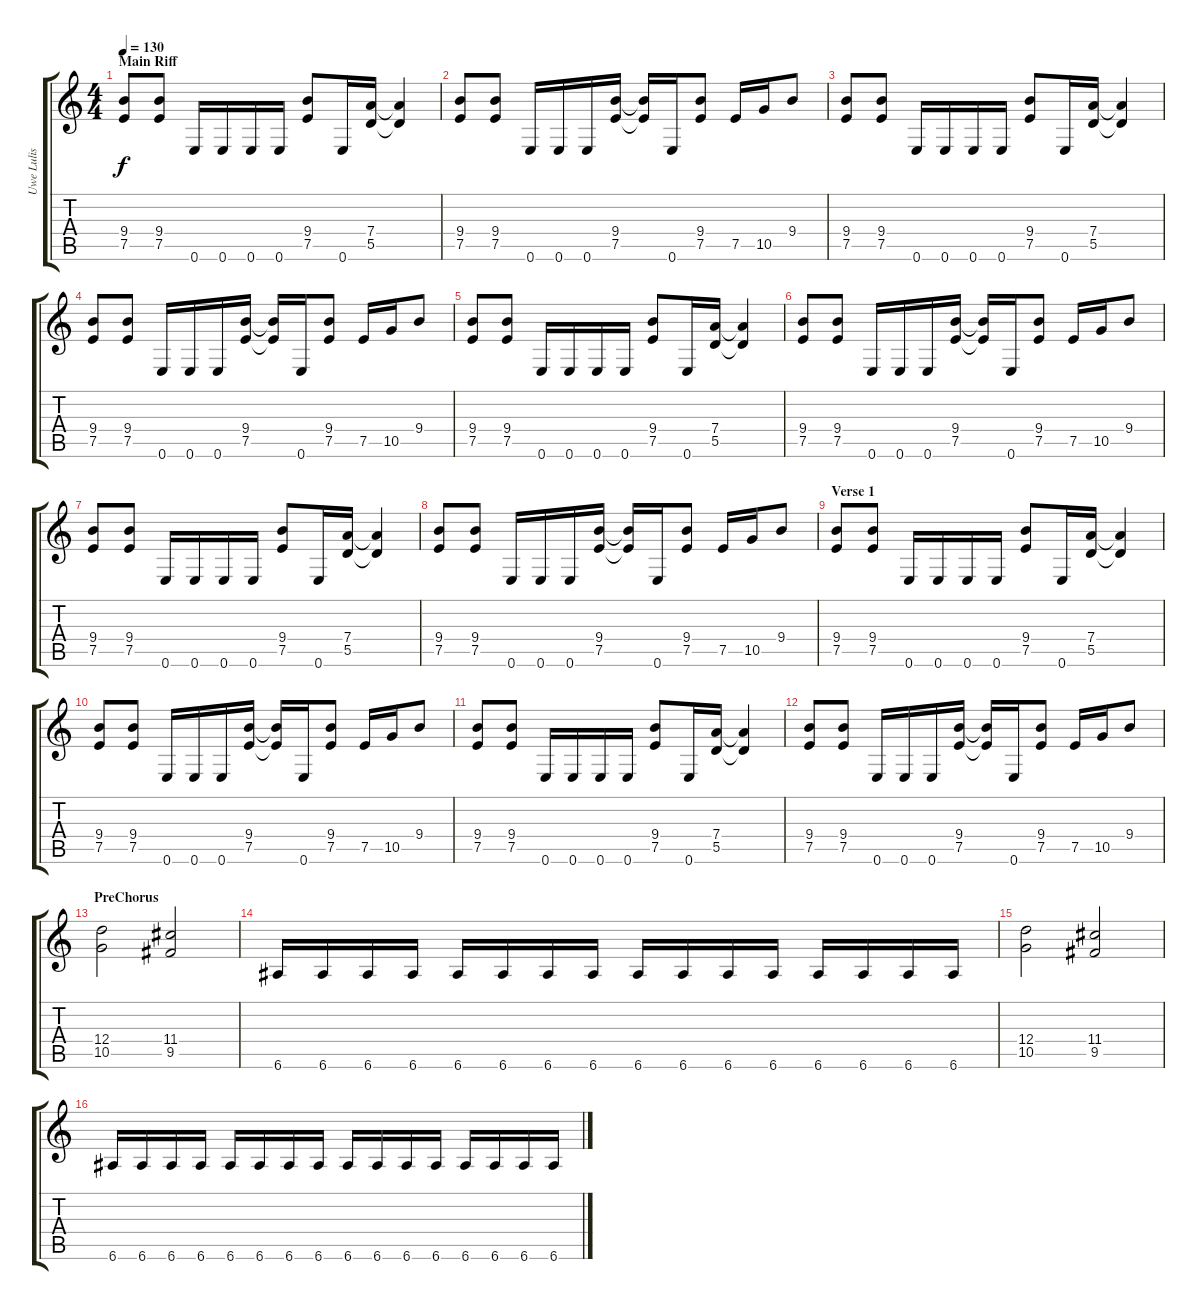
\track ("Uwe Lulis" "Uwe Lulis") {instrument distortionguitar}
\staff {score tabs}
\tuning (E4 B3 G3 D3 A2 E2) {hide}
\ts (4 4)
\section ("" "Main Riff")
\tempo 130
\clef g2
\ks c
(9.4 7.5).8{dy f instrument distortionguitar} (9.4 7.5).8 0.6.16 0.6.16 0.6.16 0.6.16 (9.4 7.5).8 0.6.16 (7.4 5.5).16 (7.4{t} 5.5{t}).4 |
(9.4 7.5).8 (9.4 7.5).8 0.6.16 0.6.16 0.6.16 (9.4 7.5).16 (9.4{t} 7.5{t}).16 0.6.16 (9.4 7.5).8 7.5.16 10.5.16 9.4.8 |
(9.4 7.5).8 (9.4 7.5).8 0.6.16 0.6.16 0.6.16 0.6.16 (9.4 7.5).8 0.6.16 (7.4 5.5).16 (7.4{t} 5.5{t}).4 |
(9.4 7.5).8 (9.4 7.5).8 0.6.16 0.6.16 0.6.16 (9.4 7.5).16 (9.4{t} 7.5{t}).16 0.6.16 (9.4 7.5).8 7.5.16 10.5.16 9.4.8 |
(9.4 7.5).8 (9.4 7.5).8 0.6.16 0.6.16 0.6.16 0.6.16 (9.4 7.5).8 0.6.16 (7.4 5.5).16 (7.4{t} 5.5{t}).4 |
(9.4 7.5).8 (9.4 7.5).8 0.6.16 0.6.16 0.6.16 (9.4 7.5).16 (9.4{t} 7.5{t}).16 0.6.16 (9.4 7.5).8 7.5.16 10.5.16 9.4.8 |
(9.4 7.5).8 (9.4 7.5).8 0.6.16 0.6.16 0.6.16 0.6.16 (9.4 7.5).8 0.6.16 (7.4 5.5).16 (7.4{t} 5.5{t}).4 |
(9.4 7.5).8 (9.4 7.5).8 0.6.16 0.6.16 0.6.16 (9.4 7.5).16 (9.4{t} 7.5{t}).16 0.6.16 (9.4 7.5).8 7.5.16 10.5.16 9.4.8 |
\section ("" "Verse 1")
(9.4 7.5).8 (9.4 7.5).8 0.6.16 0.6.16 0.6.16 0.6.16 (9.4 7.5).8 0.6.16 (7.4 5.5).16 (7.4{t} 5.5{t}).4 |
(9.4 7.5).8 (9.4 7.5).8 0.6.16 0.6.16 0.6.16 (9.4 7.5).16 (9.4{t} 7.5{t}).16 0.6.16 (9.4 7.5).8 7.5.16 10.5.16 9.4.8 |
(9.4 7.5).8 (9.4 7.5).8 0.6.16 0.6.16 0.6.16 0.6.16 (9.4 7.5).8 0.6.16 (7.4 5.5).16 (7.4{t} 5.5{t}).4 |
(9.4 7.5).8 (9.4 7.5).8 0.6.16 0.6.16 0.6.16 (9.4 7.5).16 (9.4{t} 7.5{t}).16 0.6.16 (9.4 7.5).8 7.5.16 10.5.16 9.4.8 |
\section ("" "PreChorus")
(12.4 10.5).2 (11.4 9.5).2 |
6.6.16 6.6.16 6.6.16 6.6.16 6.6.16 6.6.16 6.6.16 6.6.16 6.6.16 6.6.16 6.6.16 6.6.16 6.6.16 6.6.16 6.6.16 6.6.16 |
(12.4 10.5).2 (11.4 9.5).2 |
6.6.16 6.6.16 6.6.16 6.6.16 6.6.16 6.6.16 6.6.16 6.6.16 6.6.16 6.6.16 6.6.16 6.6.16 6.6.16 6.6.16 6.6.16 6.6.16
